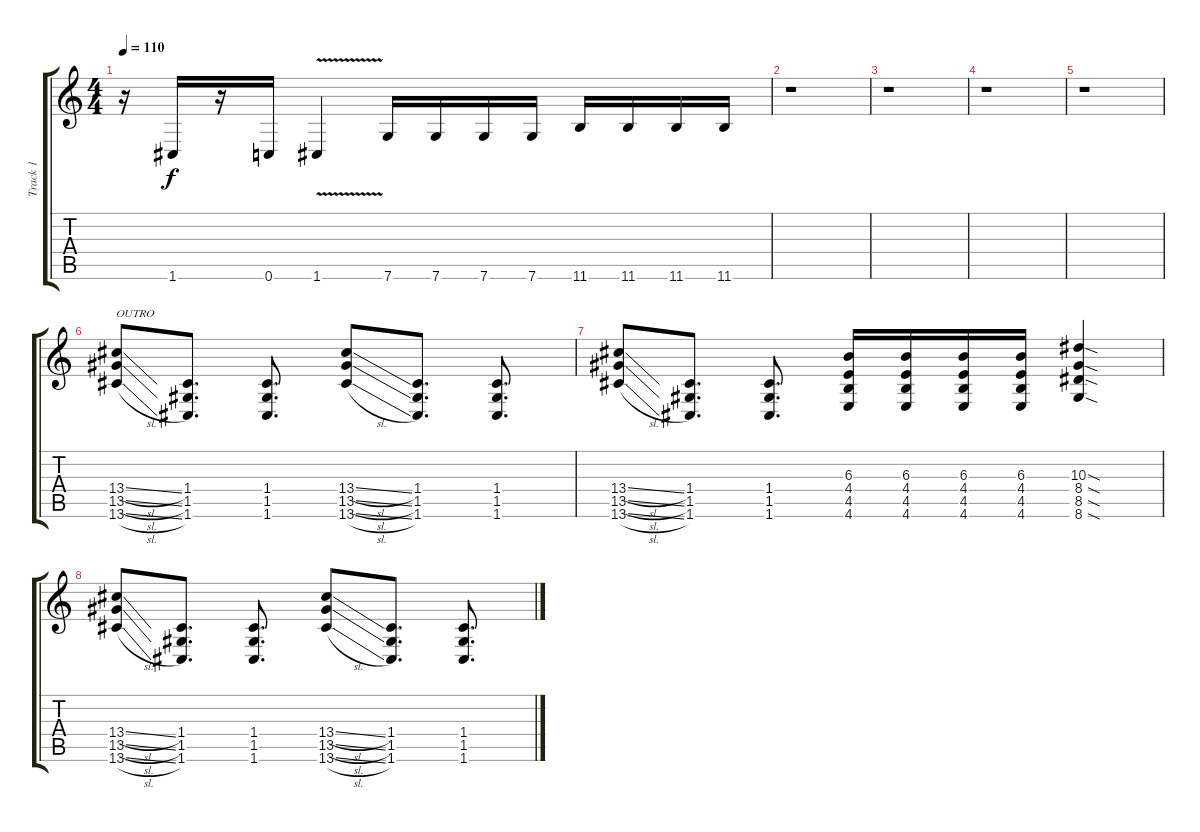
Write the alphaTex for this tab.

\track ("Track 1" "Track 1") {instrument overdrivenguitar}
\staff {score tabs}
\tuning (D4 A3 F3 C3 G2 C2) {hide}
\ts (4 4)
\tempo 110
\clef g2
\ks c
r.16{dy f} 1.6.16 r.16 0.6.16 1.6{v}.4 7.6.16 7.6.16 7.6.16 7.6.16 11.6.16 11.6.16 11.6.16 11.6.16 |
r.1 |
r.1 |
r.1 |
r.1 |
(13.4{sl} 13.5{sl} 13.6{sl}).8{txt "OUTRO"} (1.4 1.5 1.6).8{d} (1.4 1.5 1.6).8{d} (13.4{sl} 13.5{sl} 13.6{sl}).8 (1.4 1.5 1.6).8{d} (1.4 1.5 1.6).8{d} |
(13.4{sl} 13.5{sl} 13.6{sl}).8 (1.4 1.5 1.6).8{d} (1.4 1.5 1.6).8{d} (6.3 4.4 4.5 4.6).16 (6.3 4.4 4.5 4.6).16 (6.3 4.4 4.5 4.6).16 (6.3 4.4 4.5 4.6).16 (10.3{sod} 8.4{sod} 8.5{sod} 8.6{sod}).4 |
(13.4{sl} 13.5{sl} 13.6{sl}).8 (1.4 1.5 1.6).8{d} (1.4 1.5 1.6).8{d} (13.4{sl} 13.5{sl} 13.6{sl}).8 (1.4 1.5 1.6).8{d} (1.4 1.5 1.6).8{d}
